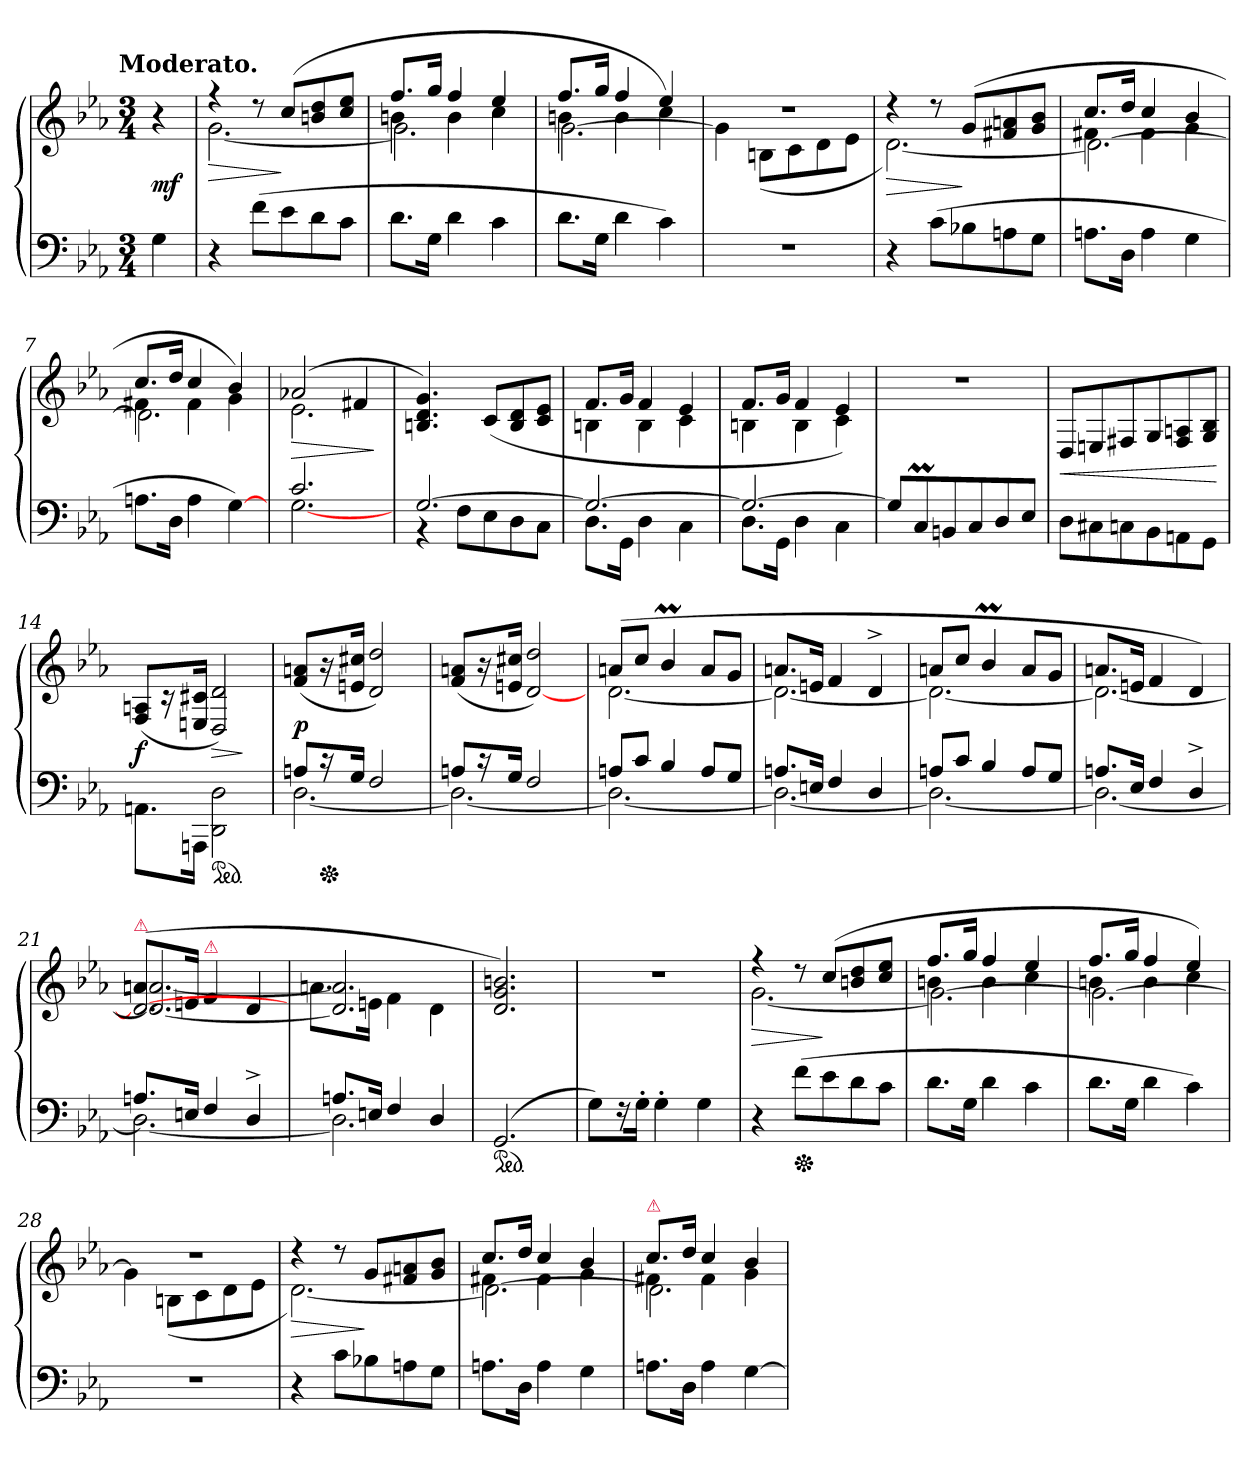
**kern	**kern	**dynam
*part1	*part1	*part1
*staff2	*staff1	*staff1/2
*clefF4	*clefG2	*
*k[b-e-a-]	*k[b-e-a-]	*
*c:	*c:	*
!!LO:TX:omd:t=Moderato.
*M3/4	*M3/4	*
=	=	=
4G	4r	mf
=1	=1	=1
*	*^	*
4r	4r	[2.g	>
(8fL	8r	.	.
8e-	(8ccL	.	]
8d	8bn 8dd	.	.
8cJ	8cc 8ee-J	.	.
=2	=2	=2	=2
*	*	*^	*
8.dL	8.ffL	4bn	2.g\]	.
16GJk	16ggJk	.	.	.
4d	4ff	4b	.	.
4c	4ee-	4cc	.	.
=3	=3	=3	=3	=3
8.dL	8.ffL	4bn	[2.g\	.
16GJk	16ggJk	.	.	.
4d	4ff	4b	.	.
4c)	4ee-	4cc)	.	.
*	*	*v	*v	*
=4	=4	=4	=4
2.r	2.r	4g]	.
.	.	(>8Bn\L	.
.	.	8c	.
.	.	8d	.
.	.	8e-J	.
=5	=5	=5	=5
4r	4r	[2.d)	>
(8cL	8r	.	.
8B-X	(8gL	.	]
8An	8f#X 8an	.	.
8GJ	8g 8b-J	.	.
=6	=6	=6	=6
*	*	*^	*
8.AnL	8.ccL	4f#X	2.d\_	.
16DJk	16ddJk	.	.	.
4A	4cc	4f#	.	.
4G	4b-	4g	.	.
=7	=7	=7	=7	=7
8.AnL	8.ccL	4f#X	2.d\]	.
16DJk	16ddJk	.	.	.
4A	4cc	4f#	.	.
[>4G)	4b-)	4g	.	.
*	*	*v	*v	*
=8	=8	=8	=8
*^	*	*	*
2.c	[2.G	(2a-X	2.e-	>
.	.	4f#X	.	.
*v	*v	*	*	*
*	*v	*v	*
.	.	]
=9	=9	=9
*^	*	*
[2.G	4r	4.Bn 4.d 4.g)	.
.	8FL	.	.
.	8E-	(>8cL	.
.	8D	8B 8d	.
.	8CJ	8c 8e-J	.
=10	=10	=10	=10
*	*	*^	*
2.G_	8.DL	8.fL	4Bn	.
.	16GGJk	16gJk	.	.
.	4D	4f	4B	.
.	4C	4e-	4c	.
=11	=11	=11	=11	=11
2.G_	8.DL	8.fL	4Bn	.
.	16GGJk	16gJk	.	.
.	4D	4f	4B	.
.	4C	4e-)	4c	.
*v	*v	*	*	*
*	*v	*v	*
=12	=12	=12
8G/L]	2.r	.
8CM	.	.
8BBn	.	.
8C	.	.
8D	.	.
8E-J	.	.
=13	=13	=13
8D\L	8D/L	<
8C#X\	8En/	.
8Cn	8F#X	.
8BB-\	8G/	.
8AAn\	8F#/ 8An/	.
8GG\J	8G/ 8B-/J	.
.	.	[
=14	=14	=14
8.AAn\L	(>8F/ 8An/L	f
.	16r	.
16AAAn\Jk	16En/ 16c#X/Jk	.
*ped	*	*
2DD\ 2D\	2D/ 2d/)	>
.	.	]
=15	=15	=15
*^	*	*
8AnL	[2.D	(>8f 8anL	p
*Xped	*	*	*
16rc	.	16r	.
16GJk	.	16en 16cc#XJk	.
2F	.	2d 2dd)	.
=16	=16	=16	=16
8AnL	2.D_	(>8f 8anL	.
16rc	.	16r	.
16GJk	.	16en 16cc#XJk	.
2F	.	[2d 2dd)	.
=17	=17	=17	=17
*	*	*^	*
8AnL	2.D_	(8anL	[2.d	.
8cJ	.	8ccJ	.	.
4B-	.	4b-M	.	.
8AL	.	8aL	.	.
8GJ	.	8gJ	.	.
=18	=18	=18	=18	=18
8.AnL	2.D_	8.anL	2.d_	.
16EnJk	.	16enJk	.	.
4F	.	4f	.	.
4D	.	4d^<	.	.
=19	=19	=19	=19	=19
8AnL	2.D_	8anL	2.d_	.
8cJ	.	8ccJ	.	.
4B-	.	4b-M	.	.
8AL	.	8aL	.	.
8GJ	.	8gJ	.	.
=20	=20	=20	=20	=20
8.AnL	2.D_	8.anL	2.d_<	.
16E-Jk	.	16enJk	.	.
4F	.	4f	.	.
4D^	.	4d)	.	.
=21	=21	=21	=21	=21
*	*	*	*^	*
!	!	!LO:TX:a:color=crimson:t=⚠	!	!	!
8.AnL	2.D_	(>8.anL	2.d_/ [2.an/	2.d_	.
16EnJk	.	16enJk	.	.	.
!	!	!LO:TX:a:color=crimson:t=⚠	!	!	!
4F	.	4f	.	.	.
4D^	.	4d	.	.	.
*	*	*	*v	*v	*
=22	=22	=22	=22	=22
8.AnL	2.D]	2.d] 2.an]	8.anL	.
16EnJk	.	.	16enJk	.
4F	.	.	4f	.
4D	.	.	4d	.
*v	*v	*	*	*
*	*v	*v	*
=23	=23	=23
*ped	*	*
(>2.GG	2.d 2.g 2.bn)	.
=24	=24	=24
8GL)	2.r	.
16r	.	.
16G'Jk	.	.
4G'	.	.
4G	.	.
=25	=25	=25
*	*^	*
4r	4r	[2.g	>
*Xped	*	*	*
(8fL	8r	.	.
8e-	(8ccL	.	]
8d	8bn 8dd	.	.
8cJ	8cc 8ee-J	.	.
=26	=26	=26	=26
*	*	*^	*
8.dL	8.ffL	4bn	2.g\_	.
16GJk	16ggJk	.	.	.
4d	4ff	4b	.	.
4c	4ee-	4cc	.	.
=27	=27	=27	=27	=27
8.dL	8.ffL	4bn	2.g\_	.
16GJk	16ggJk	.	.	.
4d	4ff	4b	.	.
4c)	4ee-)	4cc	.	.
*	*	*v	*v	*
=28	=28	=28	=28
2.r	2.r	4g\]	.
.	.	(>8Bn\L	.
.	.	8c	.
.	.	8d	.
.	.	8e-J	.
=29	=29	=29	=29
4r	4r	[2.d)	>
8cL	8r	.	.
8B-X	8gL	.	]
8An	8f#X 8an	.	.
8GJ	8g 8b-J	.	.
=30	=30	=30	=30
*	*	*^	*
8.AnL	8.ccL	4f#X	2.d\_	.
16DJk	16ddJk	.	.	.
4A	4cc	4f#	.	.
4G	4b-	4g	.	.
=31	=31	=31	=31	=31
!	!LO:TX:a:color=crimson:t=⚠	!	!	!
8.AnL	8.ccL	4f#X	2.d\]	.
16DJk	16ddJk	.	.	.
4A	4cc	4f#	.	.
[4G	4b-	4g	.	.
*	*v	*v	*v	*
=	=	=
*-	*-	*-
